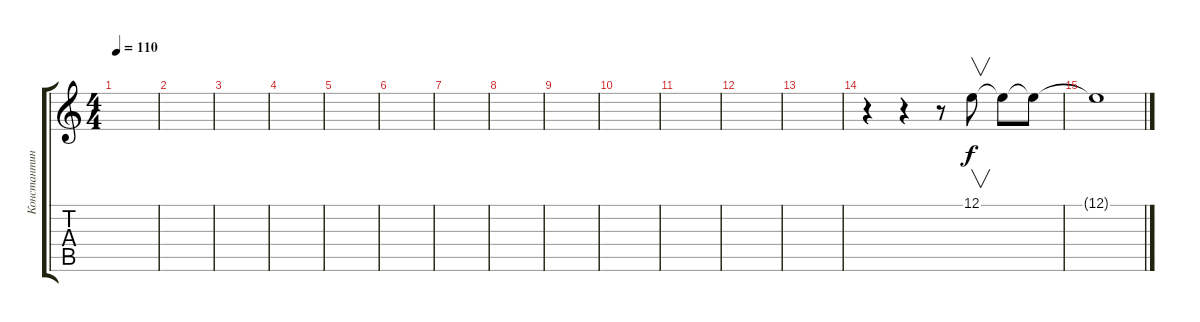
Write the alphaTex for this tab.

\track ("Константин Бекрев" "Константин") {instrument lead2sawtooth}
\staff {score tabs}
\tuning (E4 B3 G3 D3 A2 E2) {hide}
\ts (4 4)
\tempo 110
\clef g2
\ks c
|
|
|
|
|
|
|
|
|
|
|
|
|
r.4 r.4 r.8 12.1.8{v instrument lead1square} 12.1{t}.8 12.1{t}.8 |
12.1{t}.1
